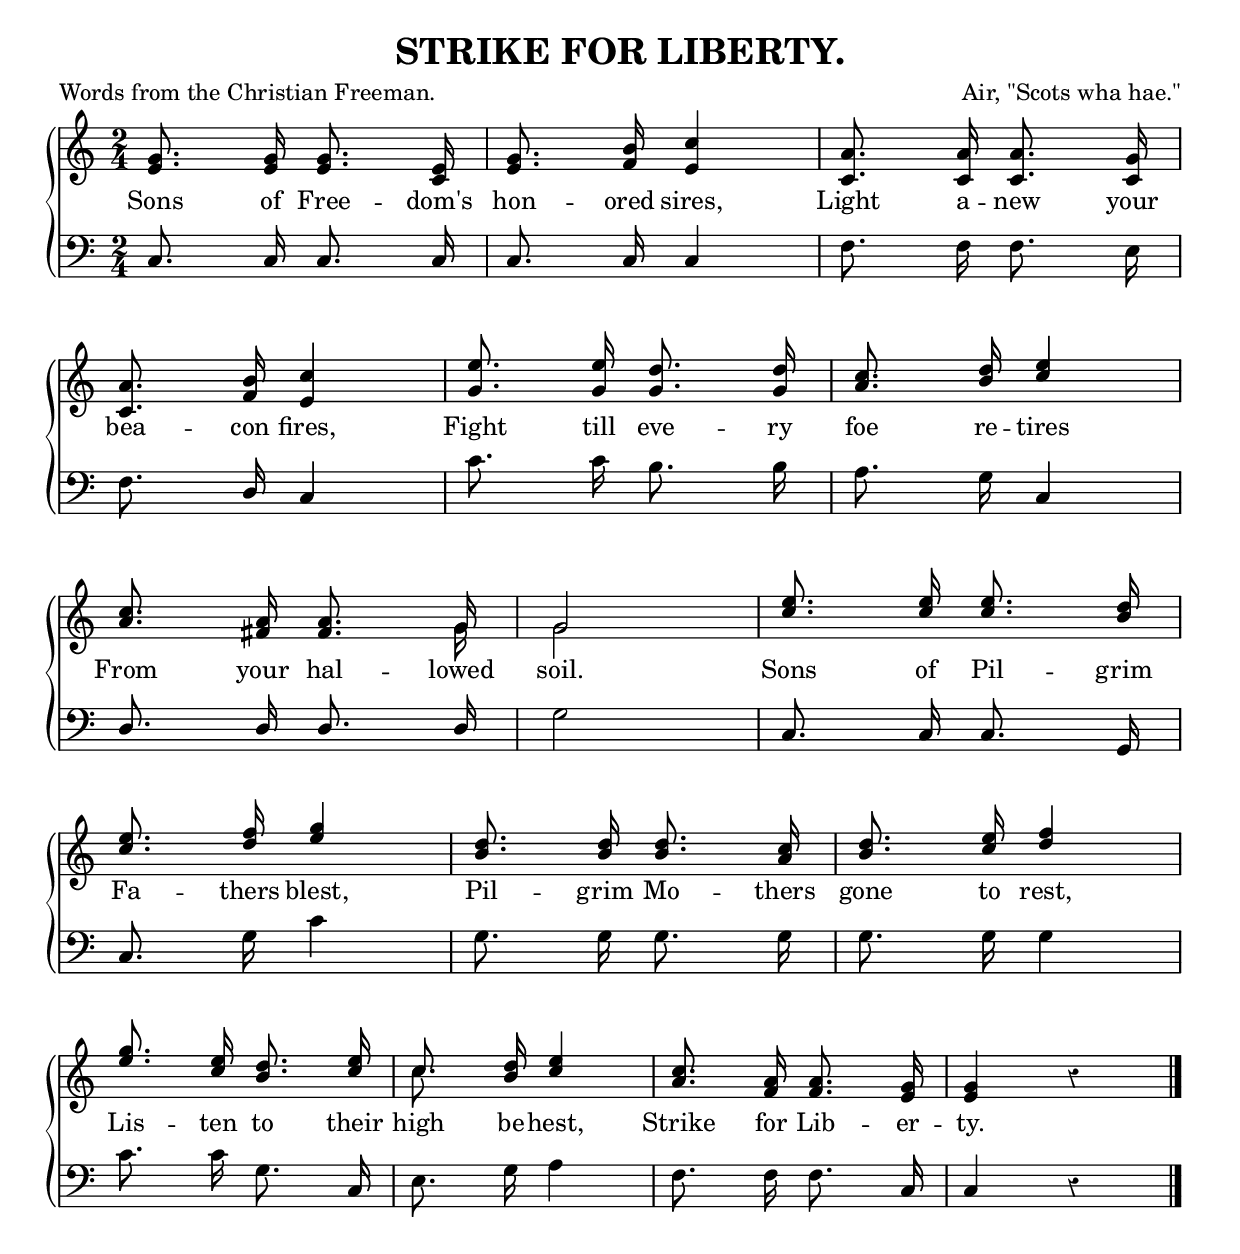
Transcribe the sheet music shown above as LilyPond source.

\version "2.10"
\include "english.ly"

\header {
  title = "STRIKE FOR LIBERTY."
  poet = "Words from the Christian Freeman."
  composer = "Air, \"Scots wha hae.\""
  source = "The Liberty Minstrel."
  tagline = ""
}

words = \lyricmode {
  Sons of Free -- dom's hon -- ored sires, Light a -- new your
  bea -- con fires, Fight till eve -- ry foe re -- tires
  From your hal -- lowed soil. Sons of Pil -- grim
  Fa -- thers blest, Pil -- grim Mo -- thers gone to rest,
  Lis -- ten to their high be -- hest, Strike for Lib -- er -- ty.

}

treble =  \relative c' {
  \key c \major
  \time 2/4
  \clef treble
  \autoBeamOff
  \stemUp  

  <e g>8. <e g>16 <e g>8. <c e>16 |
     <e g>8. <f b>16 <e c'>4 |
     <c a'>8. <c a'>16 <c a'>8. <c g'>16 |

  \break   
  <c a'>8. <f b>16 <e c'>4 |
      <g e'>8.<g e'>16 <g d'>8. <g d'>16 |
      <a c>8. <b d>16 <c e>4 |
      
  \break
  <a c>8. <fs a>16 <fs a>8. << { g16 | g2 | } 
      \new Voice = "alto" { \voiceTwo g16 | g2 | } >>
      <c e>8. <c e>16 <c e>8. <b d>16 |

  \break    
  <c e>8. <d f>16 <e g>4 |
      <b d>8. <b d>16 <b d>8. <a c>16 |
      <b d>8. <c e>16 <d f>4 |

  \break    
  <e g>8. <c e>16 <b d>8. <c e>16 | << { c8. }
      \new Voice = "alto" { \voiceTwo c8. } >>
      <b d>16 <c e>4 |
      <a c>8. <f a>16 <f a>8. <e g>16 | <e g>4 r4 \bar "|."
}

bass =  \relative c {
  \key c \major
  \time 2/4
  \clef bass
  \autoBeamOff
  \override Stem #'neutral-direction = #up

  c8. c16 c8. c16 |
      c8. c16 c4 |
      f8. f16 f8. e16 |

  f8. d16 c4 |
      c'8. c16 b8. b16 |
      a8. g16 c,4 |

  d8. d16 d8. d16 |
      g2 |
      c,8. c16 c8. g16 |

  c8. g'16 c4 |
      g8. g16 g8. g16 |
      g8. g16 g4 |
  
   c8. c16 g8. c,16 | 
      e8. g16 a4 | 
      f8. f16 f8. c16 | 
      c4 r4

} 

\score { 
  \new ChoirStaff \with{systemStartDelimiter = #'SystemStartBrace }	
   <<
     \new Staff = "upper"  \new Voice = "treble" { \treble }
     \new Lyrics \lyricsto "treble" { \words }
     \new Staff = "lower"  \new Voice = "bass" { \bass }
   >>
   
   
\layout {
	indent=0
	\context { \Staff \override Rest #'style = #'classical }
	\context { \Score \remove "Bar_number_engraver" }
	  }
	  
\midi { \context { \Score tempoWholesPerMinute = #(ly:make-moment 100 4 ) }}    
   }

